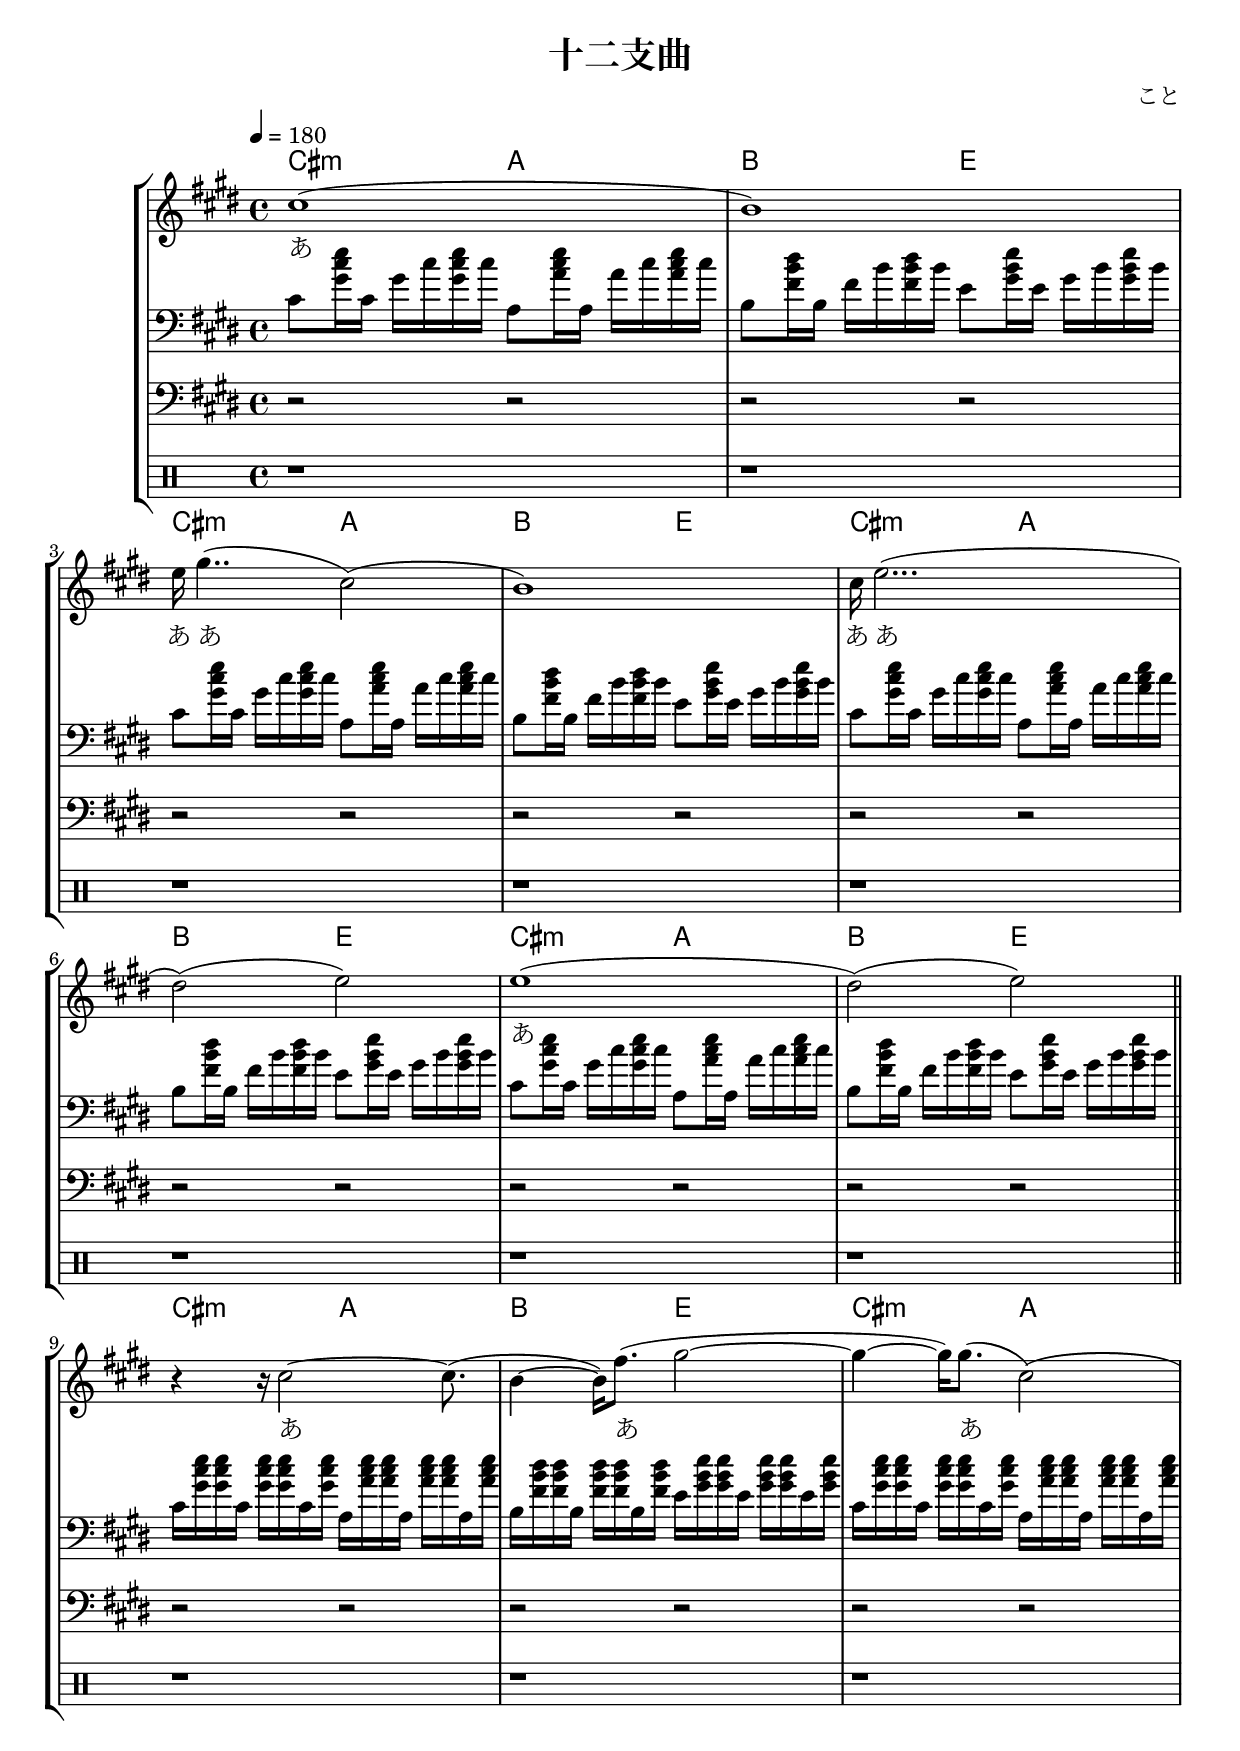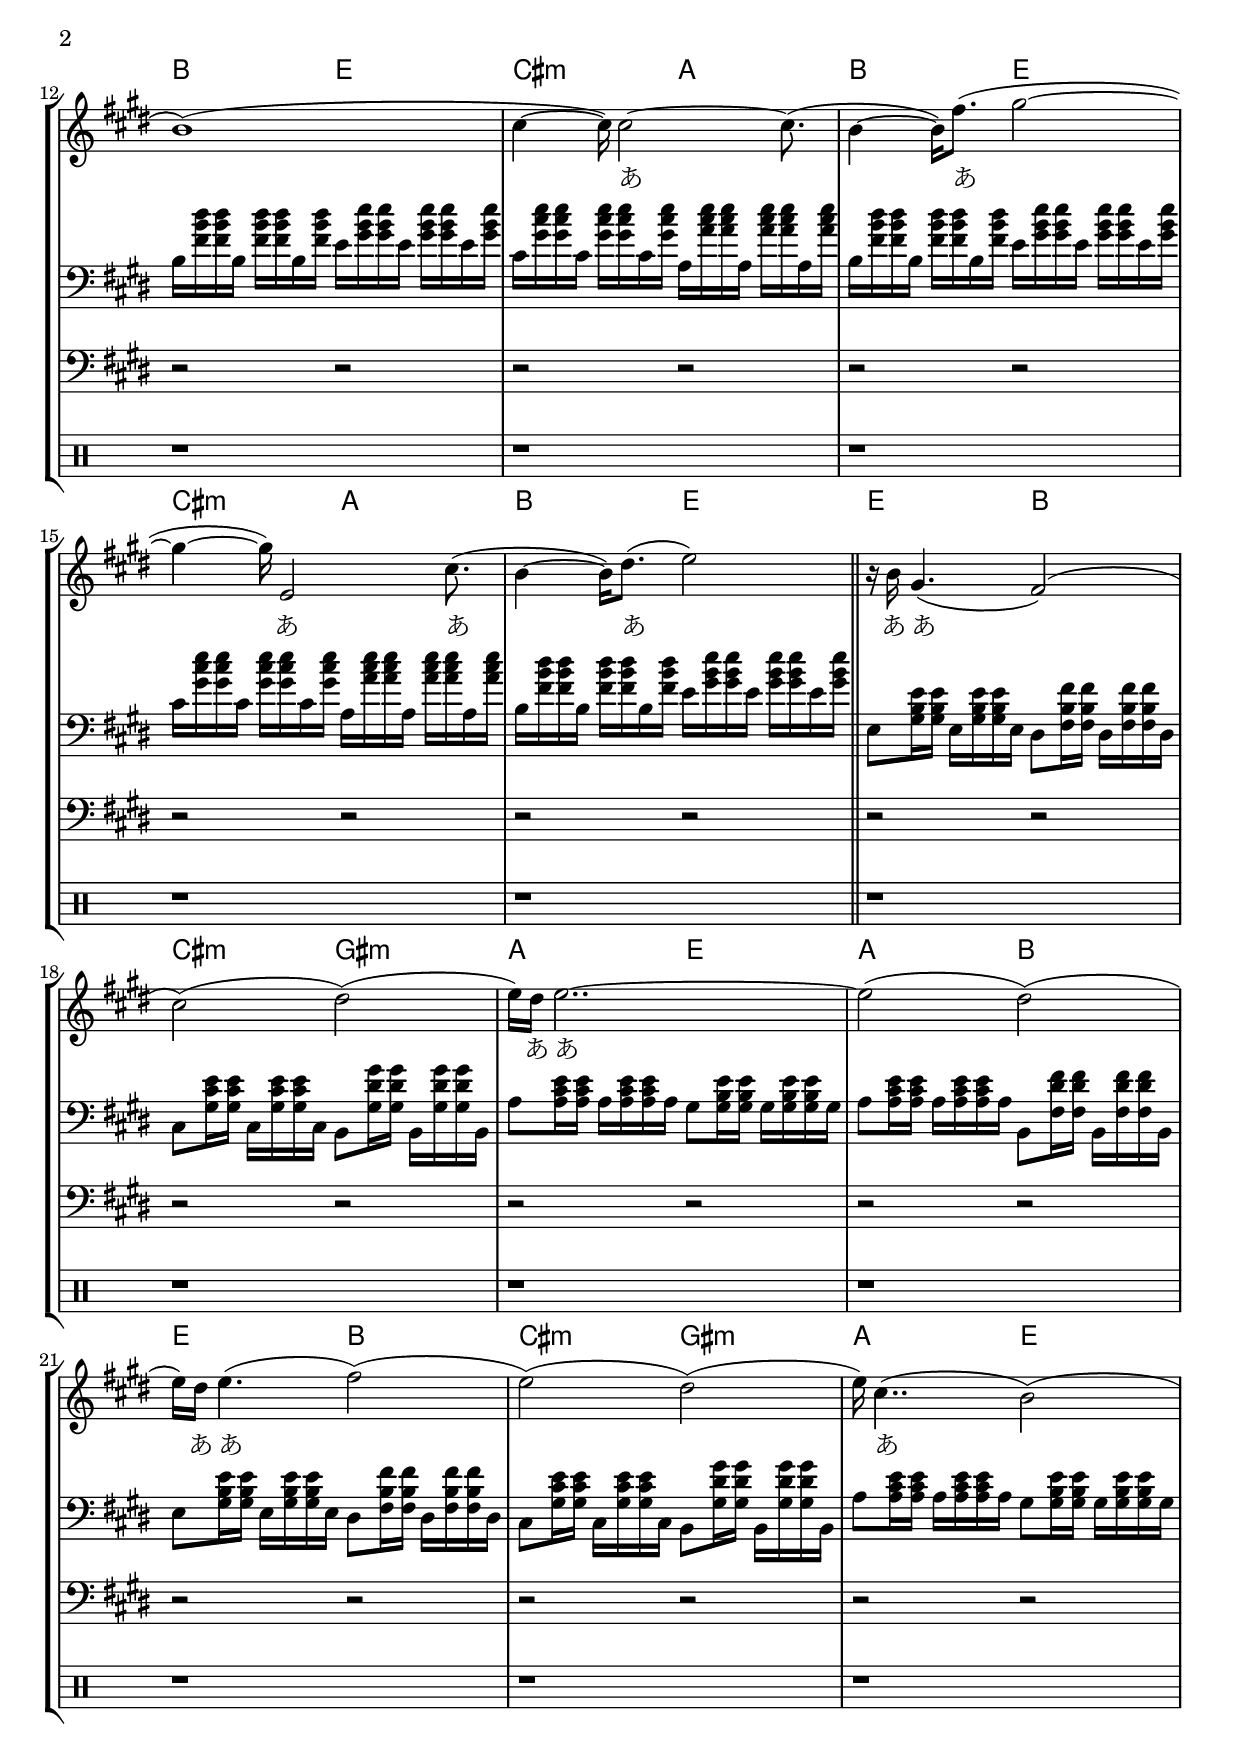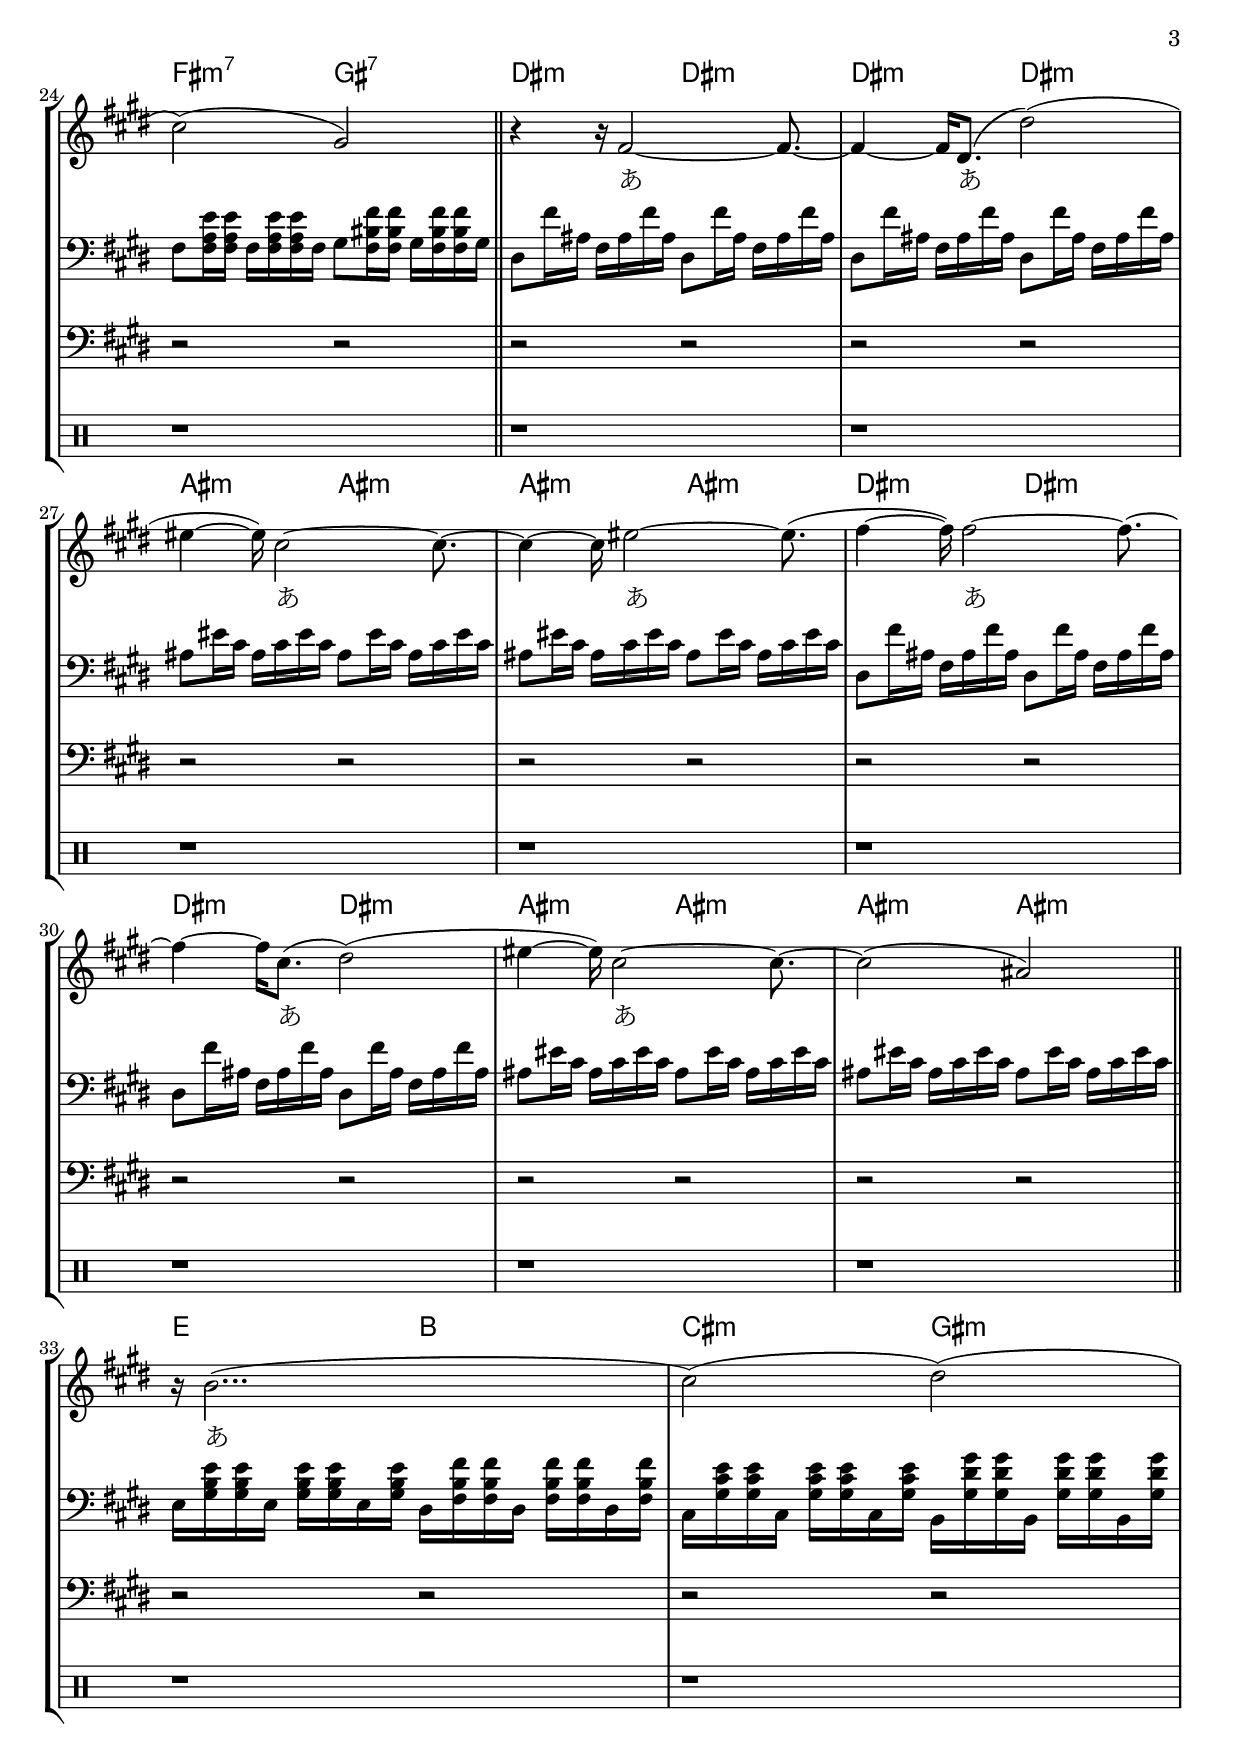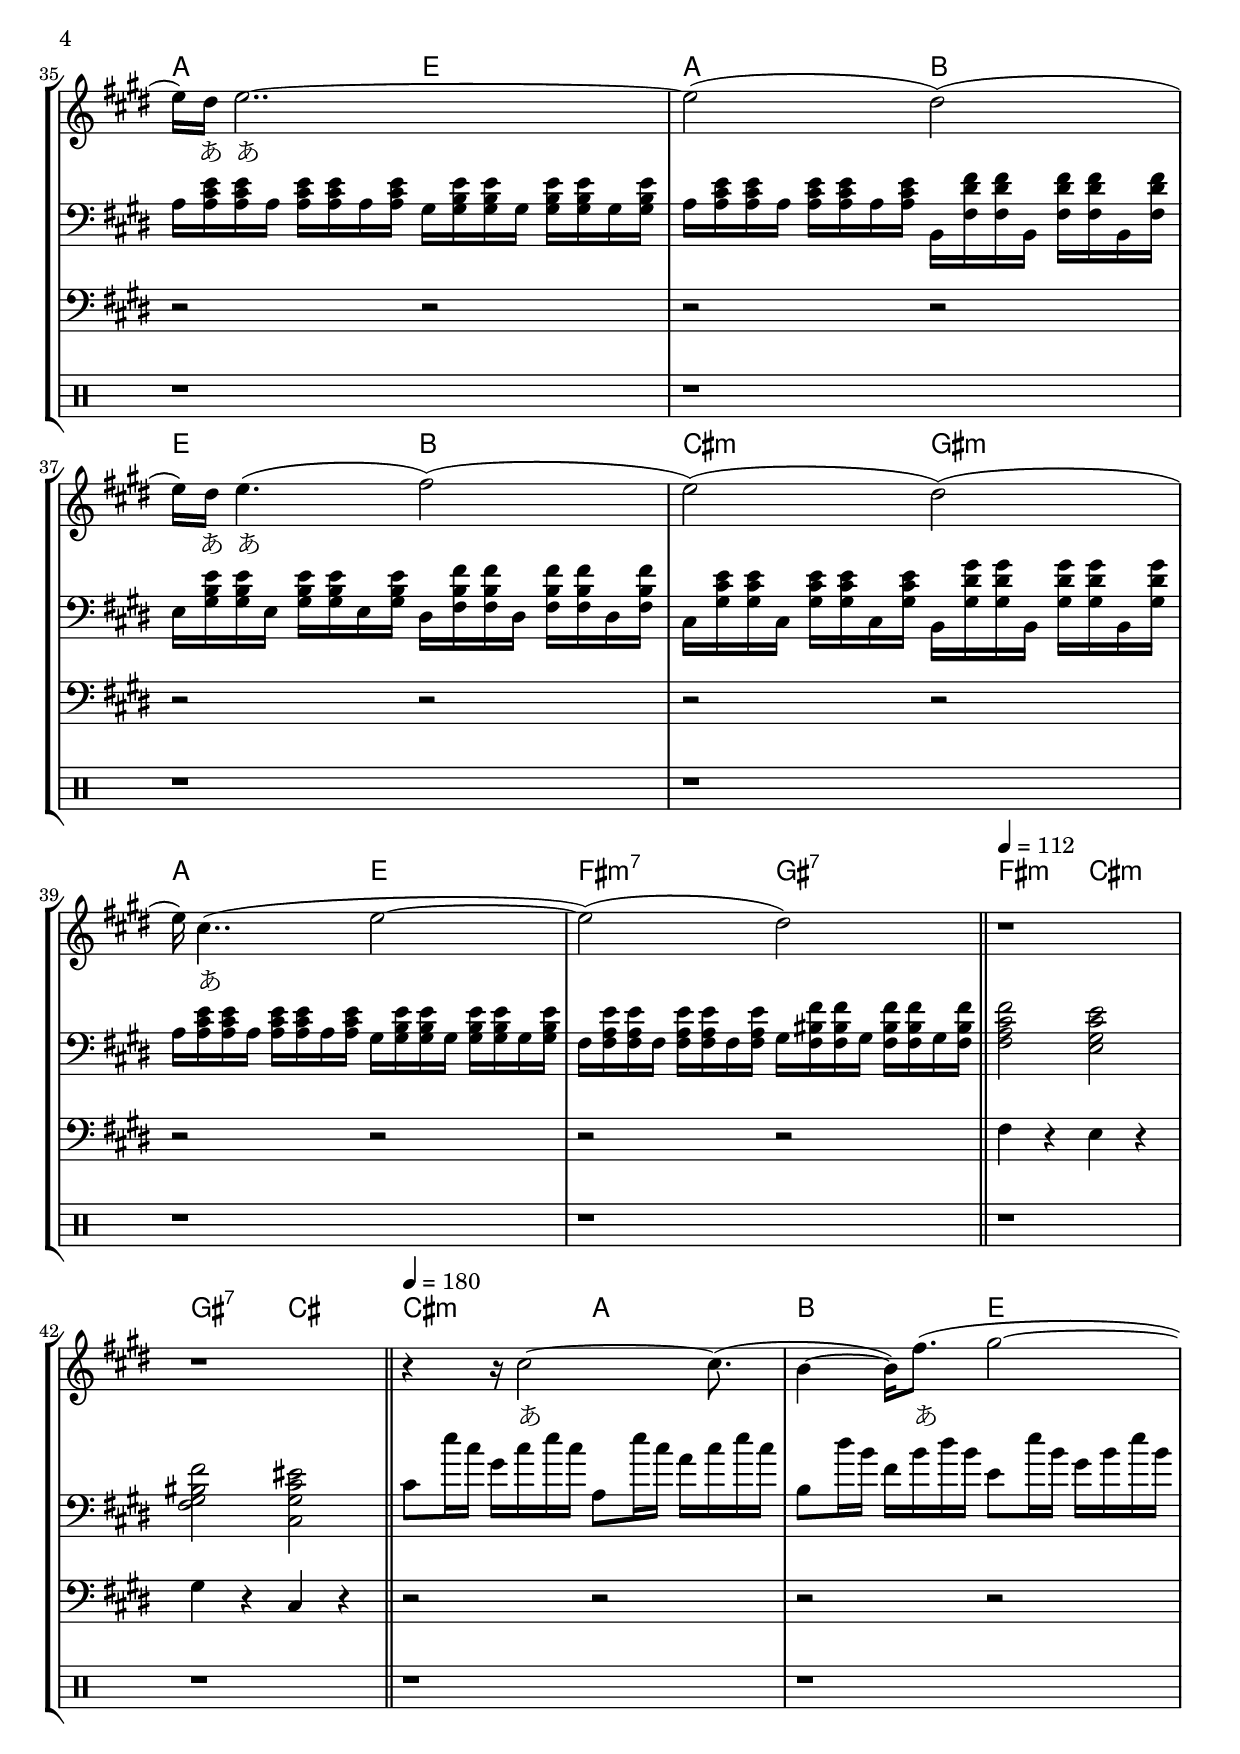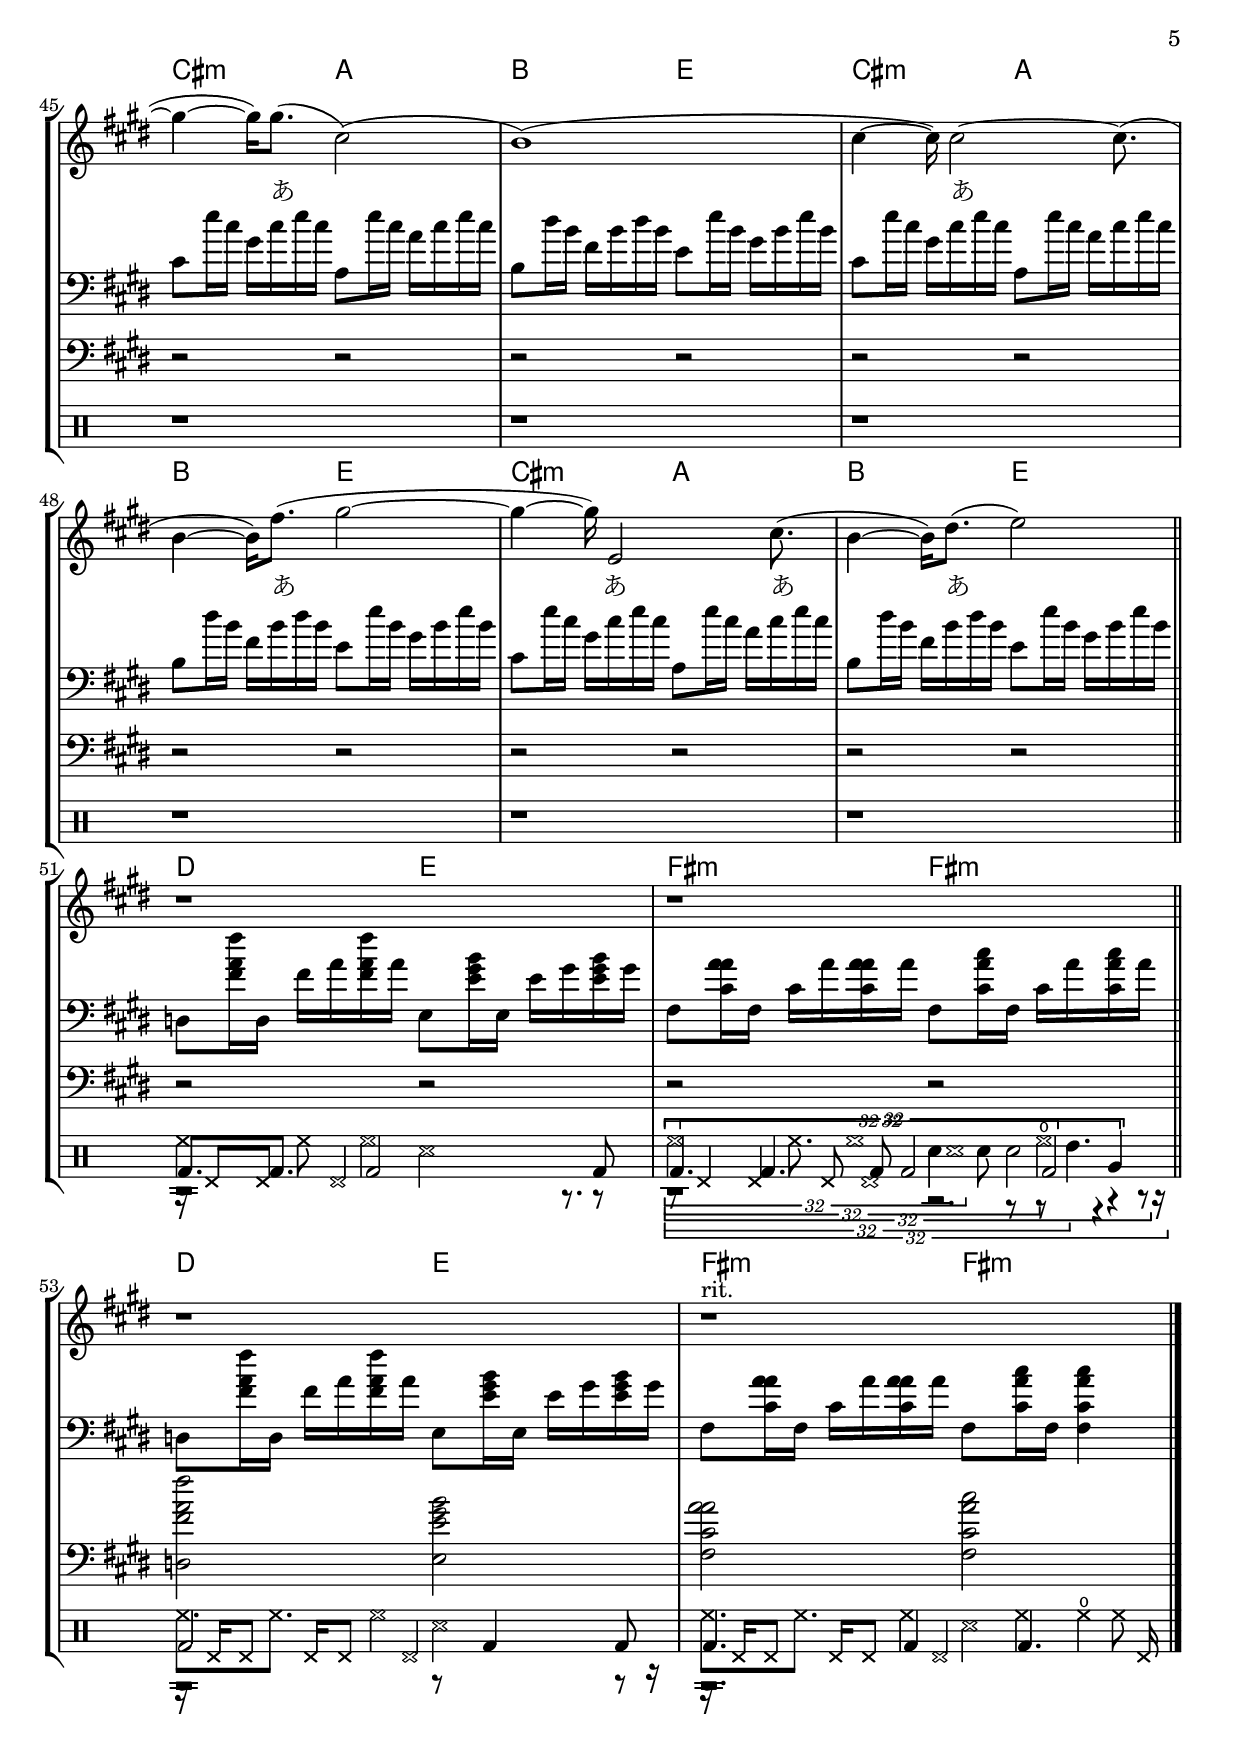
\version "2.12.1"

\header {
	title = \markup {十二支曲}
	composer = \markup \center-column {こと}
}

harmony = \chordmode {
	cis2:m a b e cis:m a b e cis:m a b e cis:m a b e 

	cis:m a b e cis:m a b e cis:m a b e cis:m a b e 

	e b cis:m gis:m a e a b e b cis:m gis:m a e fis:min7 gis:7 

	dis:m dis:m dis:m dis:m ais:m ais:m ais:m ais:m dis:m dis:m dis:m dis:m ais:m ais:m ais:m ais:m 

	e b cis:m gis:m a e a b e b cis:m gis:m a e fis:min7 gis:7 

	fis:m cis:m gis:7 cis 

	cis:m a b e cis:m a b e cis:m a b e cis:m a b e 

	d e fis:m fis:m 

	d e fis:m fis:m 
}

melody = {
	\set Staff.midiInstrument = #"Electric Bass (finger)"
		\key e \major
	\tempo 4 = 180
 cis''1 
	(b'1) 
	e''16  gis''4..  (cis''2) 
	(b'1) 
	cis''16  e''2... 
	(dis''2)  (e''2) 
	e''1 
	(dis''2)  (e''2)
	\set Staff.midiInstrument = #"Fretless Bass"
	r4~r16 cis''2~cis''8. 
	(b'4~b'16)  fis''8.  (gis''2~ 
	gis''4~gis''16)  gis''8.  (cis''2) 
	(b'1) 
	(cis''4~cis''16)  cis''2~cis''8. 
	(b'4~b'16)  fis''8.  (gis''2~ 
	gis''4~gis''16)  e'2  cis''8. 
	(b'4~b'16)  dis''8.  (e''2)
	\set Staff.midiInstrument = #"Acoustic Bass"
	r16 b'16  gis'4.  (fis'2) 
	(cis''2)  (dis''2) 
	(e''16)  dis''16  e''2..~ 
	e''2  (dis''2) 
	(e''16)  dis''16  e''4.  (fis''2) 
	(e''2)  (dis''2) 
	(e''16)  cis''4..  (b'2) 
	(cis''2)  (gis'2)
	\set Staff.midiInstrument = #"Electric Guitar (clean)"
	r4~r16 fis'2~fis'8.~ 
	fis'4~fis'16  dis'8.  (dis''2) 
	(eis''4~eis''16)  cis''2~cis''8.~ 
	cis''4~cis''16  eis''2~eis''8. 
	(fis''4~fis''16)  fis''2~fis''8.~ 
	fis''4~fis''16  cis''8.  (dis''2) 
	(eis''4~eis''16)  cis''2~cis''8.~ 
	cis''2  (ais'2)
	\set Staff.midiInstrument = #"Acoustic Bass"
	r16 b'2... 
	(cis''2)  (dis''2) 
	(e''16)  dis''16  e''2..~ 
	e''2  (dis''2) 
	(e''16)  dis''16  e''4.  (fis''2) 
	(e''2)  (dis''2) 
	(e''16)  cis''4..  (e''2~ 
	e''2)  (dis''2)
	\tempo 4 = 112
	r1 | r1   
	\set Staff.midiInstrument = #"Electric Bass (pick)"
		\tempo 4 = 180
r4~r16 cis''2~cis''8. 
	(b'4~b'16)  fis''8.  (gis''2~ 
	gis''4~gis''16)  gis''8.  (cis''2) 
	(b'1) 
	(cis''4~cis''16)  cis''2~cis''8. 
	(b'4~b'16)  fis''8.  (gis''2~ 
	gis''4~gis''16)  e'2  cis''8. 
	(b'4~b'16)  dis''8.  (e''2)
	r1 | r1   
	r1 | r1^"rit." \bar "|."
}

words = \lyricmode {
	あ  あ  あ  あ  あ  あ  
	あ  あ  あ  あ  あ  あ  あ  あ  
	あ  あ  あ  あ  あ  あ  あ  
	あ  あ  あ  あ  あ  あ  あ  
	あ  あ  あ  あ  あ  あ  
	
	あ  あ  あ  あ  あ  あ  あ  あ  
	
	
}

tempochange = {
	\tempo 4 = 180
	r1 | r1 | r1 | r1 | r1 | r1 | r1 | r1 \bar "||"
	\tempo 4 = 180
	r1 | r1 | r1 | r1 | r1 | r1 | r1 | r1 \bar "||"
	\tempo 4 = 180
	r1 | r1 | r1 | r1 | r1 | r1 | r1 | r1 \bar "||"
	\tempo 4 = 180
	r1 | r1 | r1 | r1 | r1 | r1 | r1 | r1 \bar "||"
	\tempo 4 = 180
	r1 | r1 | r1 | r1 | r1 | r1 | r1 | r1 \bar "||"
	\tempo 4 = 112
	r1 | r1 \bar "||"
	\tempo 4 = 180
	r1 | r1 | r1 | r1 | r1 | r1 | r1 | r1 \bar "||"
	\tempo 4 = 180
	r1 | r1 \bar "||"
	\tempo 4 = 180
	r1 | \tempo 4 = 135 r2 \tempo 4 = 120 r2 \bar "|."
}

mainacc = {
	\clef bass
	\set Staff.midiInstrument = #"Electric Piano 1"
	\key e \major
	\tempo 4 = 180
	cis'8 <gis' cis'' e''>16 cis'16   gis'16 cis''16 <gis' cis'' e''>16 cis''16
	a8 <a' cis'' e''>16 a16   a'16 cis''16 <a' cis'' e''>16 cis''16
	b8 <fis' b' dis''>16 b16   fis'16 b'16 <fis' b' dis''>16 b'16
	e'8 <gis' b' e''>16 e'16   gis'16 b'16 <gis' b' e''>16 b'16
	cis'8 <gis' cis'' e''>16 cis'16   gis'16 cis''16 <gis' cis'' e''>16 cis''16
	a8 <a' cis'' e''>16 a16   a'16 cis''16 <a' cis'' e''>16 cis''16
	b8 <fis' b' dis''>16 b16   fis'16 b'16 <fis' b' dis''>16 b'16
	e'8 <gis' b' e''>16 e'16   gis'16 b'16 <gis' b' e''>16 b'16
	cis'8 <gis' cis'' e''>16 cis'16   gis'16 cis''16 <gis' cis'' e''>16 cis''16
	a8 <a' cis'' e''>16 a16   a'16 cis''16 <a' cis'' e''>16 cis''16
	b8 <fis' b' dis''>16 b16   fis'16 b'16 <fis' b' dis''>16 b'16
	e'8 <gis' b' e''>16 e'16   gis'16 b'16 <gis' b' e''>16 b'16
	cis'8 <gis' cis'' e''>16 cis'16   gis'16 cis''16 <gis' cis'' e''>16 cis''16
	a8 <a' cis'' e''>16 a16   a'16 cis''16 <a' cis'' e''>16 cis''16
	b8 <fis' b' dis''>16 b16   fis'16 b'16 <fis' b' dis''>16 b'16
	e'8 <gis' b' e''>16 e'16   gis'16 b'16 <gis' b' e''>16 b'16
	\bar "||"

	\set Staff.midiInstrument = #"Bright Acoustic"
	cis'16 <gis' cis'' e''>16 <gis' cis'' e''>16 cis'16   <gis' cis'' e''>16 <gis' cis'' e''>16 cis'16 <gis' cis'' e''>16
	a16 <a' cis'' e''>16 <a' cis'' e''>16 a16   <a' cis'' e''>16 <a' cis'' e''>16 a16 <a' cis'' e''>16
	b16 <fis' b' dis''>16 <fis' b' dis''>16 b16   <fis' b' dis''>16 <fis' b' dis''>16 b16 <fis' b' dis''>16
	e'16 <gis' b' e''>16 <gis' b' e''>16 e'16   <gis' b' e''>16 <gis' b' e''>16 e'16 <gis' b' e''>16
	cis'16 <gis' cis'' e''>16 <gis' cis'' e''>16 cis'16   <gis' cis'' e''>16 <gis' cis'' e''>16 cis'16 <gis' cis'' e''>16
	a16 <a' cis'' e''>16 <a' cis'' e''>16 a16   <a' cis'' e''>16 <a' cis'' e''>16 a16 <a' cis'' e''>16
	b16 <fis' b' dis''>16 <fis' b' dis''>16 b16   <fis' b' dis''>16 <fis' b' dis''>16 b16 <fis' b' dis''>16
	e'16 <gis' b' e''>16 <gis' b' e''>16 e'16   <gis' b' e''>16 <gis' b' e''>16 e'16 <gis' b' e''>16
	cis'16 <gis' cis'' e''>16 <gis' cis'' e''>16 cis'16   <gis' cis'' e''>16 <gis' cis'' e''>16 cis'16 <gis' cis'' e''>16
	a16 <a' cis'' e''>16 <a' cis'' e''>16 a16   <a' cis'' e''>16 <a' cis'' e''>16 a16 <a' cis'' e''>16
	b16 <fis' b' dis''>16 <fis' b' dis''>16 b16   <fis' b' dis''>16 <fis' b' dis''>16 b16 <fis' b' dis''>16
	e'16 <gis' b' e''>16 <gis' b' e''>16 e'16   <gis' b' e''>16 <gis' b' e''>16 e'16 <gis' b' e''>16
	cis'16 <gis' cis'' e''>16 <gis' cis'' e''>16 cis'16   <gis' cis'' e''>16 <gis' cis'' e''>16 cis'16 <gis' cis'' e''>16
	a16 <a' cis'' e''>16 <a' cis'' e''>16 a16   <a' cis'' e''>16 <a' cis'' e''>16 a16 <a' cis'' e''>16
	b16 <fis' b' dis''>16 <fis' b' dis''>16 b16   <fis' b' dis''>16 <fis' b' dis''>16 b16 <fis' b' dis''>16
	e'16 <gis' b' e''>16 <gis' b' e''>16 e'16   <gis' b' e''>16 <gis' b' e''>16 e'16 <gis' b' e''>16
	\bar "||"

	\set Staff.midiInstrument = #"Acoustic grand"
	e8 <gis b e'>16 <gis b e'>16   e16 <gis b e'>16 <gis b e'>16 e16
	dis8 <fis b fis'>16 <fis b fis'>16   dis16 <fis b fis'>16 <fis b fis'>16 dis16
	cis8 <gis cis' e'>16 <gis cis' e'>16   cis16 <gis cis' e'>16 <gis cis' e'>16 cis16
	b,8 <gis dis' gis'>16 <gis dis' gis'>16   b,16 <gis dis' gis'>16 <gis dis' gis'>16 b,16
	a8 <a cis' e'>16 <a cis' e'>16   a16 <a cis' e'>16 <a cis' e'>16 a16
	gis8 <gis b e'>16 <gis b e'>16   gis16 <gis b e'>16 <gis b e'>16 gis16
	a8 <a cis' e'>16 <a cis' e'>16   a16 <a cis' e'>16 <a cis' e'>16 a16
	b,8 <fis dis' fis'>16 <fis dis' fis'>16   b,16 <fis dis' fis'>16 <fis dis' fis'>16 b,16
	e8 <gis b e'>16 <gis b e'>16   e16 <gis b e'>16 <gis b e'>16 e16
	dis8 <fis b fis'>16 <fis b fis'>16   dis16 <fis b fis'>16 <fis b fis'>16 dis16
	cis8 <gis cis' e'>16 <gis cis' e'>16   cis16 <gis cis' e'>16 <gis cis' e'>16 cis16
	b,8 <gis dis' gis'>16 <gis dis' gis'>16   b,16 <gis dis' gis'>16 <gis dis' gis'>16 b,16
	a8 <a cis' e'>16 <a cis' e'>16   a16 <a cis' e'>16 <a cis' e'>16 a16
	gis8 <gis b e'>16 <gis b e'>16   gis16 <gis b e'>16 <gis b e'>16 gis16
	fis8 <fis a e'>16 <fis a e'>16   fis16 <fis a e'>16 <fis a e'>16 fis16
	gis8 <fis bis fis'>16 <fis bis fis'>16   gis16 <fis bis fis'>16 <fis bis fis'>16 gis16
	\bar "||"

	\set Staff.midiInstrument = #"Electric Piano2"
	dis8 fis'16 ais16   fis16 ais16 fis'16 ais16
	dis8 fis'16 ais16   fis16 ais16 fis'16 ais16
	dis8 fis'16 ais16   fis16 ais16 fis'16 ais16
	dis8 fis'16 ais16   fis16 ais16 fis'16 ais16
	ais8 eis'16 cis'16   ais16 cis'16 eis'16 cis'16
	ais8 eis'16 cis'16   ais16 cis'16 eis'16 cis'16
	ais8 eis'16 cis'16   ais16 cis'16 eis'16 cis'16
	ais8 eis'16 cis'16   ais16 cis'16 eis'16 cis'16
	dis8 fis'16 ais16   fis16 ais16 fis'16 ais16
	dis8 fis'16 ais16   fis16 ais16 fis'16 ais16
	dis8 fis'16 ais16   fis16 ais16 fis'16 ais16
	dis8 fis'16 ais16   fis16 ais16 fis'16 ais16
	ais8 eis'16 cis'16   ais16 cis'16 eis'16 cis'16
	ais8 eis'16 cis'16   ais16 cis'16 eis'16 cis'16
	ais8 eis'16 cis'16   ais16 cis'16 eis'16 cis'16
	ais8 eis'16 cis'16   ais16 cis'16 eis'16 cis'16
	\bar "||"

	\set Staff.midiInstrument = #"Acoustic grand"
	e16 <gis b e'>16 <gis b e'>16 e16   <gis b e'>16 <gis b e'>16 e16 <gis b e'>16
	dis16 <fis b fis'>16 <fis b fis'>16 dis16   <fis b fis'>16 <fis b fis'>16 dis16 <fis b fis'>16
	cis16 <gis cis' e'>16 <gis cis' e'>16 cis16   <gis cis' e'>16 <gis cis' e'>16 cis16 <gis cis' e'>16
	b,16 <gis dis' gis'>16 <gis dis' gis'>16 b,16   <gis dis' gis'>16 <gis dis' gis'>16 b,16 <gis dis' gis'>16
	a16 <a cis' e'>16 <a cis' e'>16 a16   <a cis' e'>16 <a cis' e'>16 a16 <a cis' e'>16
	gis16 <gis b e'>16 <gis b e'>16 gis16   <gis b e'>16 <gis b e'>16 gis16 <gis b e'>16
	a16 <a cis' e'>16 <a cis' e'>16 a16   <a cis' e'>16 <a cis' e'>16 a16 <a cis' e'>16
	b,16 <fis dis' fis'>16 <fis dis' fis'>16 b,16   <fis dis' fis'>16 <fis dis' fis'>16 b,16 <fis dis' fis'>16
	e16 <gis b e'>16 <gis b e'>16 e16   <gis b e'>16 <gis b e'>16 e16 <gis b e'>16
	dis16 <fis b fis'>16 <fis b fis'>16 dis16   <fis b fis'>16 <fis b fis'>16 dis16 <fis b fis'>16
	cis16 <gis cis' e'>16 <gis cis' e'>16 cis16   <gis cis' e'>16 <gis cis' e'>16 cis16 <gis cis' e'>16
	b,16 <gis dis' gis'>16 <gis dis' gis'>16 b,16   <gis dis' gis'>16 <gis dis' gis'>16 b,16 <gis dis' gis'>16
	a16 <a cis' e'>16 <a cis' e'>16 a16   <a cis' e'>16 <a cis' e'>16 a16 <a cis' e'>16
	gis16 <gis b e'>16 <gis b e'>16 gis16   <gis b e'>16 <gis b e'>16 gis16 <gis b e'>16
	fis16 <fis a e'>16 <fis a e'>16 fis16   <fis a e'>16 <fis a e'>16 fis16 <fis a e'>16
	gis16 <fis bis fis'>16 <fis bis fis'>16 gis16   <fis bis fis'>16 <fis bis fis'>16 gis16 <fis bis fis'>16
	\bar "||"

	\set Staff.midiInstrument = #"Bright Acoustic"
	\tempo 4 = 112
	<fis a cis' fis'>2
	<e gis cis' e'>2
	<gis fis bis fis'>2
	<cis gis cis' eis'>2
	\bar "||"

	\set Staff.midiInstrument = #"Acoustic grand"
	\tempo 4 = 180
	cis'8 e''16 cis''16   gis'16 cis''16 e''16 cis''16
	a8 e''16 cis''16   a'16 cis''16 e''16 cis''16
	b8 dis''16 b'16   fis'16 b'16 dis''16 b'16
	e'8 e''16 b'16   gis'16 b'16 e''16 b'16
	cis'8 e''16 cis''16   gis'16 cis''16 e''16 cis''16
	a8 e''16 cis''16   a'16 cis''16 e''16 cis''16
	b8 dis''16 b'16   fis'16 b'16 dis''16 b'16
	e'8 e''16 b'16   gis'16 b'16 e''16 b'16
	cis'8 e''16 cis''16   gis'16 cis''16 e''16 cis''16
	a8 e''16 cis''16   a'16 cis''16 e''16 cis''16
	b8 dis''16 b'16   fis'16 b'16 dis''16 b'16
	e'8 e''16 b'16   gis'16 b'16 e''16 b'16
	cis'8 e''16 cis''16   gis'16 cis''16 e''16 cis''16
	a8 e''16 cis''16   a'16 cis''16 e''16 cis''16
	b8 dis''16 b'16   fis'16 b'16 dis''16 b'16
	e'8 e''16 b'16   gis'16 b'16 e''16 b'16
	\bar "||"

	\set Staff.midiInstrument = #"Acoustic grand"
	d8 <fis' a' fis''>16 d16   fis'16 a'16 <fis' a' fis''>16 a'16
	e8 <e' gis' b'>16 e16   e'16 gis'16 <e' gis' b'>16 gis'16
	fis8 <cis' a' a'>16 fis16   cis'16 a'16 <cis' a' a'>16 a'16
	fis8 <cis' a' cis''>16 fis16   cis'16 a'16 <cis' a' cis''>16 a'16
	\bar "||"

	\set Staff.midiInstrument = #"Acoustic grand"
	d8 <fis' a' fis''>16 d16   fis'16 a'16 <fis' a' fis''>16 a'16
	e8 <e' gis' b'>16 e16   e'16 gis'16 <e' gis' b'>16 gis'16
	fis8 <cis' a' a'>16 fis16   cis'16 a'16 <cis' a' a'>16 a'16
	fis8 <cis' a' cis''>16 fis16 <fis cis' a' cis''>4
	\bar "|."
}

subacc = {
	\clef bass
	\set Staff.midiInstrument = #"Acoustic grand"
	\key e \major
	\tempo 4 = 180
	r2
	r2
	r2
	r2
	r2
	r2
	r2
	r2
	r2
	r2
	r2
	r2
	r2
	r2
	r2
	r2
	\bar "||"

	\set Staff.midiInstrument = #"Acoustic grand"
	r2
	r2
	r2
	r2
	r2
	r2
	r2
	r2
	r2
	r2
	r2
	r2
	r2
	r2
	r2
	r2
	\bar "||"

	\set Staff.midiInstrument = #"Acoustic grand"
	r2
	r2
	r2
	r2
	r2
	r2
	r2
	r2
	r2
	r2
	r2
	r2
	r2
	r2
	r2
	r2
	\bar "||"

	\set Staff.midiInstrument = #"Acoustic grand"
	r2
	r2
	r2
	r2
	r2
	r2
	r2
	r2
	r2
	r2
	r2
	r2
	r2
	r2
	r2
	r2
	\bar "||"

	\set Staff.midiInstrument = #"Acoustic grand"
	r2
	r2
	r2
	r2
	r2
	r2
	r2
	r2
	r2
	r2
	r2
	r2
	r2
	r2
	r2
	r2
	\bar "||"

	\set Staff.midiInstrument = #"Bright Acoustic"
	\tempo 4 = 112
	fis4 r4
	e4 r4
	gis4 r4
	cis4 r4
	\bar "||"

	\set Staff.midiInstrument = #"Acoustic grand"
	\tempo 4 = 180
	r2
	r2
	r2
	r2
	r2
	r2
	r2
	r2
	r2
	r2
	r2
	r2
	r2
	r2
	r2
	r2
	\bar "||"

	\set Staff.midiInstrument = #"Acoustic grand"
	r2
	r2
	r2
	r2
	\bar "||"

	\set Staff.midiInstrument = #"Bright Acoustic"
	<d fis' a' fis''>2
	<e e' gis' b'>2
	<fis cis' a' a'>2
	<fis cis' a' cis''>2
	\bar "|."
}

percA = {
	\drummode {
	r1 |r1 |r1 |r1 |r1 |r1 |r1 |r1 \bar "||"
	r1 |r1 |r1 |r1 |r1 |r1 |r1 |r1 \bar "||"
	r1 |r1 |r1 |r1 |r1 |r1 |r1 |r1 \bar "||"
	r1 |r1 |r1 |r1 |r1 |r1 |r1 |r1 \bar "||"
	r1 |r1 |r1 |r1 |r1 |r1 |r1 |r1 \bar "||"
	r1 |r1 \bar "||"
	r1 |r1 |r1 |r1 |r1 |r1 |r1 |r1 \bar "||"
	hh4 hh8 hh2 r8  |\times 16/32{ hh2 hh8. hh1 r4 r16 } \bar "||"
	r1  |r2. hho4  \bar "|."
	}
}

percB = {
	\drummode {
	r1 |r1 |r1 |r1 |r1 |r1 |r1 |r1 \bar "||"
	r1 |r1 |r1 |r1 |r1 |r1 |r1 |r1 \bar "||"
	r1 |r1 |r1 |r1 |r1 |r1 |r1 |r1 \bar "||"
	r1 |r1 |r1 |r1 |r1 |r1 |r1 |r1 \bar "||"
	r1 |r1 |r1 |r1 |r1 |r1 |r1 |r1 \bar "||"
	r1 |r1 \bar "||"
	r1 |r1 |r1 |r1 |r1 |r1 |r1 |r1 \bar "||"
	r16 hhp8 hhp8 hhp2 r8.  |\times 16/32{ r8 hhp4 hhp4 hhp8 hhp1 r4 } \bar "||"
	r16 hhp16 hhp8 hhp16 hhp8 hhp2 r16  |r16 hhp16 hhp8 hhp16 hhp8 hhp2 hhp16  \bar "|."
	}
}

percC = {
	\drummode {
	r1 |r1 |r1 |r1 |r1 |r1 |r1 |r1 \bar "||"
	r1 |r1 |r1 |r1 |r1 |r1 |r1 |r1 \bar "||"
	r1 |r1 |r1 |r1 |r1 |r1 |r1 |r1 \bar "||"
	r1 |r1 |r1 |r1 |r1 |r1 |r1 |r1 \bar "||"
	r1 |r1 |r1 |r1 |r1 |r1 |r1 |r1 \bar "||"
	r1 |r1 \bar "||"
	r1 |r1 |r1 |r1 |r1 |r1 |r1 |r1 \bar "||"
	r1  |\times 16/32{ r1 r2 hho2 } \bar "||"
	hh8. hh8. hh2 r8  |hh8. hh8. hh4 hh4 hh8  \bar "|."
	}
}

percD = {
	\drummode {
	r1 |r1 |r1 |r1 |r1 |r1 |r1 |r1 \bar "||"
	r1 |r1 |r1 |r1 |r1 |r1 |r1 |r1 \bar "||"
	r1 |r1 |r1 |r1 |r1 |r1 |r1 |r1 \bar "||"
	r1 |r1 |r1 |r1 |r1 |r1 |r1 |r1 \bar "||"
	r1 |r1 |r1 |r1 |r1 |r1 |r1 |r1 \bar "||"
	r1 |r1 \bar "||"
	r1 |r1 |r1 |r1 |r1 |r1 |r1 |r1 \bar "||"
	bd8. bd8. bd2 bd8  |\times 16/32{ bd4. bd4. bd8 bd2 r8 bd2 } \bar "||"
	r2 ss2  |r2 ss2  \bar "|."
	}
}

percE = {
	\drummode {
	r1 |r1 |r1 |r1 |r1 |r1 |r1 |r1 \bar "||"
	r1 |r1 |r1 |r1 |r1 |r1 |r1 |r1 \bar "||"
	r1 |r1 |r1 |r1 |r1 |r1 |r1 |r1 \bar "||"
	r1 |r1 |r1 |r1 |r1 |r1 |r1 |r1 \bar "||"
	r1 |r1 |r1 |r1 |r1 |r1 |r1 |r1 \bar "||"
	r1 |r1 \bar "||"
	r1 |r1 |r1 |r1 |r1 |r1 |r1 |r1 \bar "||"
	r2 ss2  |\times 16/32{ r1 ss1 } \bar "||"
	bd2 r8 bd4 bd8  |bd4. bd4 bd4.  \bar "|."
	}
}

percF = {
	\drummode {
	r1 | r1 | r1 | r1 | r1 | r1 | r1 | r1 \bar "||"
	r1 | r1 | r1 | r1 | r1 | r1 | r1 | r1 \bar "||"
	r1 | r1 | r1 | r1 | r1 | r1 | r1 | r1 \bar "||"
	r1 | r1 | r1 | r1 | r1 | r1 | r1 | r1 \bar "||"
	r1 | r1 | r1 | r1 | r1 | r1 | r1 | r1 \bar "||"
	r1 | r1 \bar "||"
	r1 | r1 | r1 | r1 | r1 | r1 | r1 | r1 \bar "||"
	r1 |\times 16/32{ r1 sn4 sn8 sn2 r8 } \bar "||"
	r1 | r1 \bar "|."
	}
}

percG = {
	\drummode {
	r1 | r1 | r1 | r1 | r1 | r1 | r1 | r1 \bar "||"
	r1 | r1 | r1 | r1 | r1 | r1 | r1 | r1 \bar "||"
	r1 | r1 | r1 | r1 | r1 | r1 | r1 | r1 \bar "||"
	r1 | r1 | r1 | r1 | r1 | r1 | r1 | r1 \bar "||"
	r1 | r1 | r1 | r1 | r1 | r1 | r1 | r1 \bar "||"
	r1 | r1 \bar "||"
	r1 | r1 | r1 | r1 | r1 | r1 | r1 | r1 \bar "||"
	r1 |r1 \bar "||"
	r1 | r1 \bar "|."
	}
}

percH = {
	\drummode {
	r1 | r1 | r1 | r1 | r1 | r1 | r1 | r1 \bar "||"
	r1 | r1 | r1 | r1 | r1 | r1 | r1 | r1 \bar "||"
	r1 | r1 | r1 | r1 | r1 | r1 | r1 | r1 \bar "||"
	r1 | r1 | r1 | r1 | r1 | r1 | r1 | r1 \bar "||"
	r1 | r1 | r1 | r1 | r1 | r1 | r1 | r1 \bar "||"
	r1 | r1 \bar "||"
	r1 | r1 | r1 | r1 | r1 | r1 | r1 | r1 \bar "||"
	r1 |\times 16/32{ r1 r2 r8 tommh4. } \bar "||"
	r1 | r1 \bar "|."
	}
}

percI = {
	\drummode {
	r1 | r1 | r1 | r1 | r1 | r1 | r1 | r1 \bar "||"
	r1 | r1 | r1 | r1 | r1 | r1 | r1 | r1 \bar "||"
	r1 | r1 | r1 | r1 | r1 | r1 | r1 | r1 \bar "||"
	r1 | r1 | r1 | r1 | r1 | r1 | r1 | r1 \bar "||"
	r1 | r1 | r1 | r1 | r1 | r1 | r1 | r1 \bar "||"
	r1 | r1 \bar "||"
	r1 | r1 | r1 | r1 | r1 | r1 | r1 | r1 \bar "||"
	r1 |\times 16/32{ r1 r2. tomfh4 } \bar "||"
	r1 | r1 \bar "|."
	}
}

\score {
	<<
		\new StaffGroup <<
			\new ChordNames {\harmony}
			\new Voice = "melody" {\melody}
			\new Lyrics \lyricsto "melody" \words
			\new Staff = "mainacc" {\mainacc}
			\new Staff = "subacc" {\subacc}
			\new DrumStaff <<
				\new DrumVoice {\percA}
				\new DrumVoice {\percB}
				\new DrumVoice {\percC}
				\new DrumVoice {\percD}
				\new DrumVoice {\percE}
				\new DrumVoice {\percF}
				\new DrumVoice {\percG}
				\new DrumVoice {\percH}
				\new DrumVoice {\percI}
			>>
		>>
	>>
	\layout { }
}
